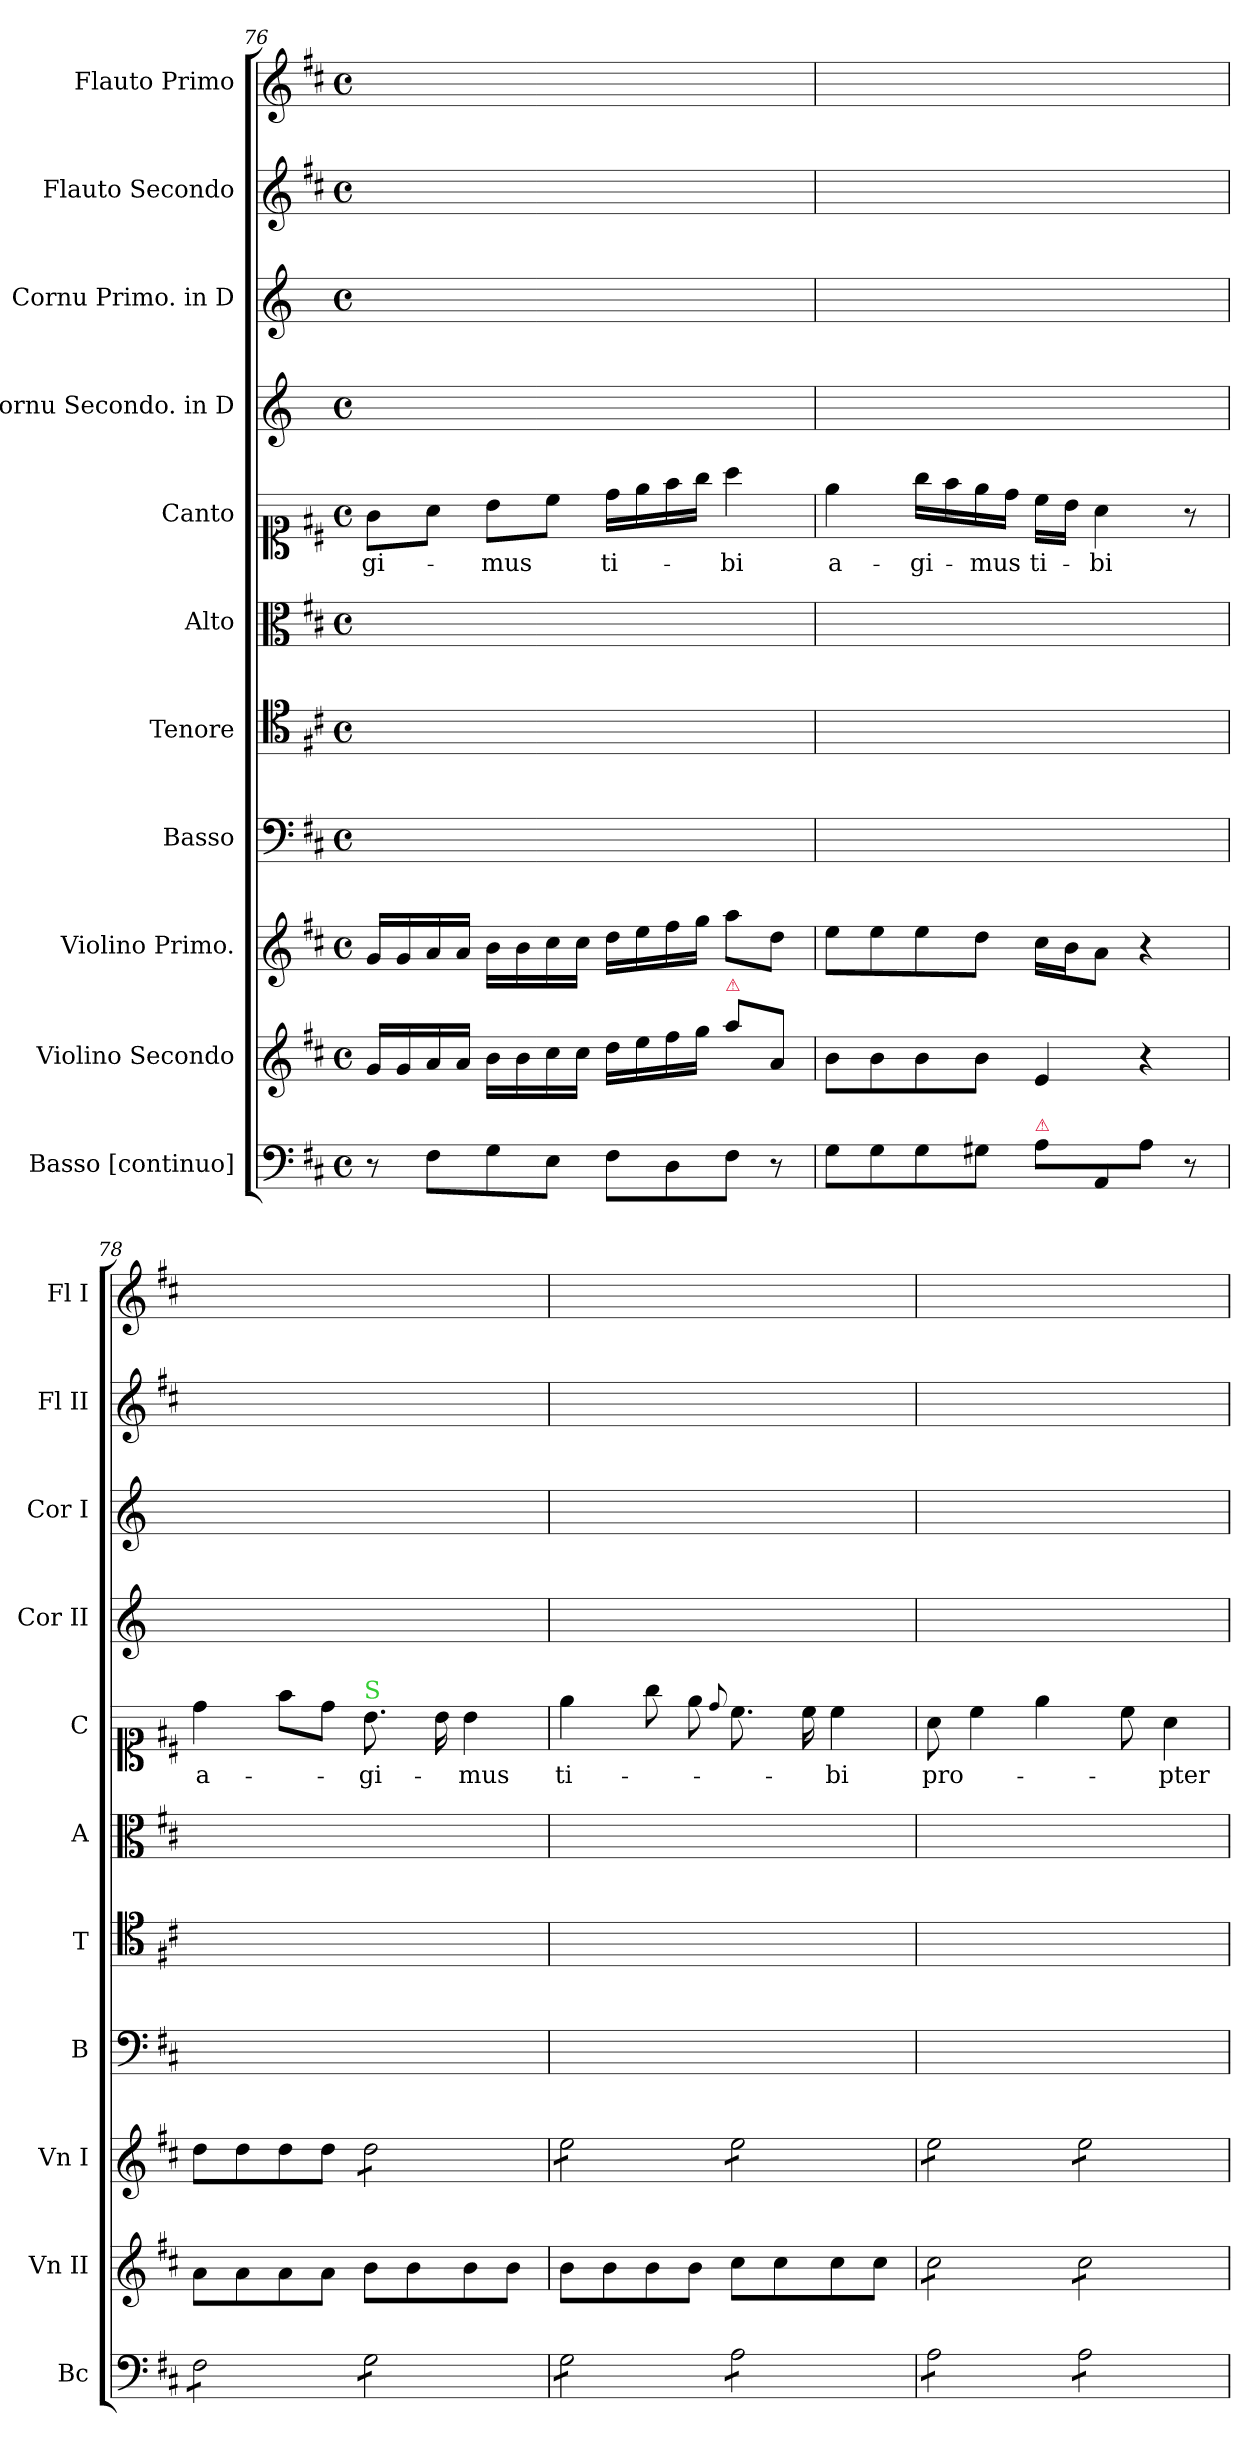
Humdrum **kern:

**kern	**kern	**dynam	**kern	**kern	**kern	**kern	**kern	**text	**kern	**kern	**kern	**kern
*part11	*part10	*part10	*part9	*part8	*part7	*part6	*part5	*part5	*part4	*part3	*part2	*part1
*staff11	*staff10	*staff10	*staff9	*staff8	*staff7	*staff6	*staff5	*staff5	*staff4	*staff3	*staff2	*staff1
*I"Basso [continuo]	*I"Violino Secondo	*	*I"Violino Primo.	*I"Basso	*I"Tenore	*I"Alto	*I"Canto	*	*I"Cornu Secondo. in D	*I"Cornu Primo. in D	*I"Flauto Secondo	*I"Flauto Primo
*I'Bc	*I'Vn II	*	*I'Vn I	*I'B	*I'T	*I'A	*I'C	*	*I'Cor II	*I'Cor I	*I'Fl II	*I'Fl I
*clefF4	*clefG2	*	*clefG2	*clefF4	*clefC4	*clefC3	*clefC1	*	*clefG2	*clefG2	*clefG2	*clefG2
*	*	*	*	*	*	*	*	*	*ITrd-1c-2	*ITrd-1c-2	*	*
*k[f#c#]	*k[f#c#]	*	*k[f#c#]	*k[f#c#]	*k[f#c#]	*k[f#c#]	*k[f#c#]	*	*k[f#c#]	*k[f#c#]	*k[f#c#]	*k[f#c#]
*M4/4	*M4/4	*	*M4/4	*M4/4	*M4/4	*M4/4	*M4/4	*	*M4/4	*M4/4	*M4/4	*M4/4
*met(c)	*met(c)	*	*met(c)	*met(c)	*met(c)	*met(c)	*met(c)	*	*met(c)	*met(c)	*met(c)	*met(c)
=76	=76	=76	=76	=76	=76	=76	=76	=76	=76	=76	=76	=76
8r	16g/LL	.	16g/LL	1ryy	1ryy	1ryy	8g\L	-gi-	1ryy	1ryy	1ryy	1ryy
.	16g/	.	16g/	.	.	.	.	.	.	.	.	.
8F#\L	16a/	.	16a/	.	.	.	8a\J	.	.	.	.	.
.	16a/JJ	.	16a/JJ	.	.	.	.	.	.	.	.	.
8G\	16b\LL	.	16b\LL	.	.	.	8b\L	-mus	.	.	.	.
.	16b\	.	16b\	.	.	.	.	.	.	.	.	.
8E\J	16cc#\	.	16cc#\	.	.	.	8cc#\J	.	.	.	.	.
.	16cc#\JJ	.	16cc#\JJ	.	.	.	.	.	.	.	.	.
8F#\L	16dd\LL	.	16dd\LL	.	.	.	16dd\LL	ti-	.	.	.	.
.	16ee\	.	16ee\	.	.	.	16ee\	.	.	.	.	.
8D\	16ff#\	.	16ff#\	.	.	.	16ff#\	.	.	.	.	.
.	16gg\JJ	.	16gg\JJ	.	.	.	16gg\JJ	.	.	.	.	.
!	!LO:TX:a:color=crimson:t=⚠	!	!	!	!	!	!	!	!	!	!	!
8F#\J	8aa\L	.	8aa\L	.	.	.	4aa\	-bi	.	.	.	.
8r	8a/J	.	8dd\J	.	.	.	.	.	.	.	.	.
=77	=77	=77	=77	=77	=77	=77	=77	=77	=77	=77	=77	=77
8G\L	8b\L	.	8ee\L	1ryy	1ryy	1ryy	4ee\	a-	1ryy	1ryy	1ryy	1ryy
8G\	8b\	.	8ee\	.	.	.	.	.	.	.	.	.
8G\	8b\	.	8ee\	.	.	.	16gg\LL	-gi-	.	.	.	.
.	.	.	.	.	.	.	16ff#\	.	.	.	.	.
8G#X\J	8b\J	.	8dd\J	.	.	.	16ee\	-mus	.	.	.	.
.	.	.	.	.	.	.	16dd\JJ	.	.	.	.	.
!LO:TX:a:color=crimson:t=⚠	!	!	!	!	!	!	!	!	!	!	!	!
8A\L	4e/	.	16cc#\LL	.	.	.	16cc#\LL	ti-	.	.	.	.
.	.	.	16b\J	.	.	.	16b\JJ	.	.	.	.	.
8AA/	.	.	8a\J	.	.	.	4a\	-bi	.	.	.	.
8A\J	4r	.	4r	.	.	.	.	.	.	.	.	.
8r	.	.	.	.	.	.	8r	.	.	.	.	.
=78	=78	=78	=78	=78	=78	=78	=78	=78	=78	=78	=78	=78
*tremolo	*	*	*	*	*	*	*	*	*	*	*	*
8F#\L	8a\L	.	8dd\L	1ryy	1ryy	1ryy	4dd\	a-	1ryy	1ryy	1ryy	1ryy
8F#\	8a\	pia	8dd\	.	.	.	.	.	.	.	.	.
8F#\	8a\	.	8dd\	.	.	.	8ff#\L	.	.	.	.	.
8F#\J	8a\J	.	8dd\J	.	.	.	8dd\J	.	.	.	.	.
!	!	!	!	!	!	!	!LO:TX:a:color=limegreen:t=S	!	!	!	!	!
*	*	*	*tremolo	*	*	*	*	*	*	*	*	*
8G\L	8b\L	.	8dd\L	.	.	.	8.b\	-gi-	.	.	.	.
8G\	8b\	.	8dd\	.	.	.	.	.	.	.	.	.
.	.	.	.	.	.	.	16b\	.	.	.	.	.
8G\	8b\	.	8dd\	.	.	.	4b\	-mus	.	.	.	.
8G\J	8b\J	.	8dd\J	.	.	.	.	.	.	.	.	.
=79	=79	=79	=79	=79	=79	=79	=79	=79	=79	=79	=79	=79
8G\L	8b\L	.	8ee\L	1ryy	1ryy	1ryy	4ee\	ti-	1ryy	1ryy	1ryy	1ryy
8G\	8b\	.	8ee\	.	.	.	.	.	.	.	.	.
8G\	8b\	.	8ee\	.	.	.	8gg\	.	.	.	.	.
8G\J	8b\J	.	8ee\J	.	.	.	8ee\	.	.	.	.	.
.	.	.	.	.	.	.	8qqdd/	.	.	.	.	.
8A\L	8cc#\L	.	8ee\L	.	.	.	8.cc#\	.	.	.	.	.
8A\	8cc#\	.	8ee\	.	.	.	.	.	.	.	.	.
.	.	.	.	.	.	.	16cc#\	.	.	.	.	.
8A\	8cc#\	.	8ee\	.	.	.	4cc#\	-bi	.	.	.	.
8A\J	8cc#\J	.	8ee\J	.	.	.	.	.	.	.	.	.
=80	=80	=80	=80	=80	=80	=80	=80	=80	=80	=80	=80	=80
*	*tremolo	*	*	*	*	*	*	*	*	*	*	*
8A\L	8cc#\L	.	8ee\L	1ryy	1ryy	1ryy	8a\	pro-	1ryy	1ryy	1ryy	1ryy
8A\	8cc#\	.	8ee\	.	.	.	4cc#\	.	.	.	.	.
8A\	8cc#\	.	8ee\	.	.	.	.	.	.	.	.	.
8A\J	8cc#\J	.	8ee\J	.	.	.	4ee\	.	.	.	.	.
8A\L	8cc#\L	.	8ee\L	.	.	.	.	.	.	.	.	.
8A\	8cc#\	.	8ee\	.	.	.	8cc#\	.	.	.	.	.
8A\	8cc#\	.	8ee\	.	.	.	4a\	-pter	.	.	.	.
8A\J	8cc#\J	.	8ee\J	.	.	.	.	.	.	.	.	.
*	*	*	*Xtremolo	*	*	*	*	*	*	*	*	*
*	*Xtremolo	*	*	*	*	*	*	*	*	*	*	*
*Xtremolo	*	*	*	*	*	*	*	*	*	*	*	*
=	=	=	=	=	=	=	=	=	=	=	=	=
*-	*-	*-	*-	*-	*-	*-	*-	*-	*-	*-	*-	*-
